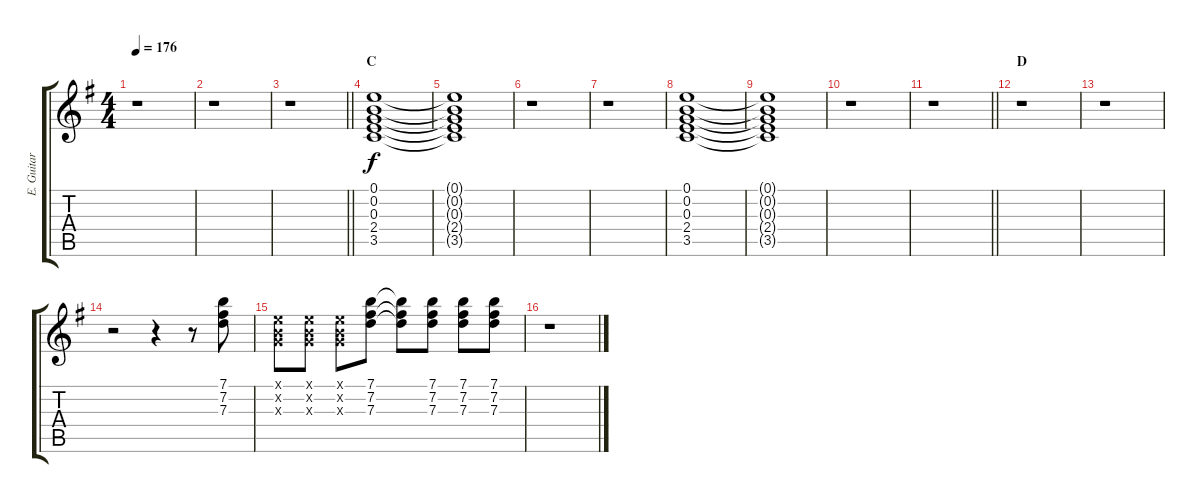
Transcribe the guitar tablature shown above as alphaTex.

\track ("E. Guitar I" "E. Guitar ") {instrument overdrivenguitar}
\staff {score tabs}
\tuning (E4 B3 G3 D3 A2 E2) {hide}
\ts (4 4)
\tempo 176
\clef g2
\ks g
r.1{dy f} |
r.1 |
\barLineRight lightlight
r.1 |
\section ("" "C")
(0.1 0.2 0.3 2.4 3.5).1 |
(0.1{t} 0.2{t} 0.3{t} 2.4{t} 3.5{t}).1 |
r.1 |
r.1 |
(0.1 0.2 0.3 2.4 3.5).1 |
(0.1{t} 0.2{t} 0.3{t} 2.4{t} 3.5{t}).1 |
r.1 |
\barLineRight lightlight
r.1 |
\section ("" "D")
r.1 |
r.1 |
r.2 r.4 r.8 (7.1 7.2 7.3).8 |
(0.1{x} 0.2{x} 0.3{x}).8 (0.1{x} 0.2{x} 0.3{x}).8 (0.1{x} 0.2{x} 0.3{x}).8 (7.1 7.2 7.3).8 (7.1{t} 7.2{t} 7.3{t}).8 (7.1 7.2 7.3).8 (7.1 7.2 7.3).8 (7.1 7.2 7.3).8 |
r.1
